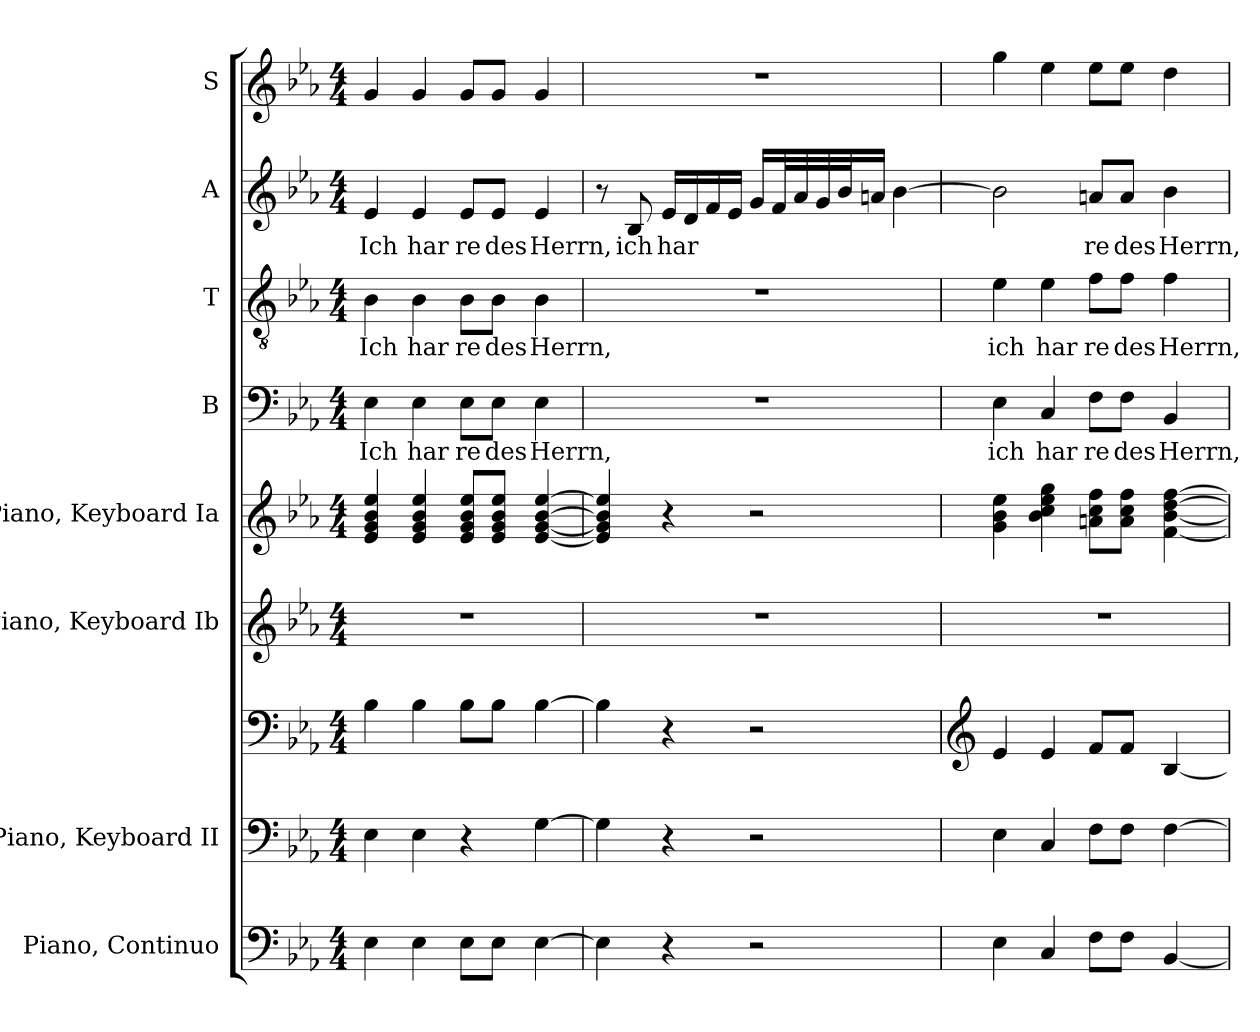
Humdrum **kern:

**kern	**kern	**kern	**text	**kern	**kern	**kern	**text	**kern	**text	**kern	**text	**kern
*part8	*part7	*part7	*part7	*part6	*part5	*part4	*part4	*part3	*part3	*part2	*part2	*part1
*staff9	*staff8	*staff7	*staff7	*staff6	*staff5	*staff4	*staff4	*staff3	*staff3	*staff2	*staff2	*staff1
*I"Piano, Continuo	*I"Piano, Keyboard II	*	*	*I"Piano, Keyboard Ib	*I"Piano, Keyboard Ia	*I"B	*	*I"T	*	*I"A	*	*I"S
*I'Pia.	*I'Pia.	*	*	*I'Pia.	*I'Pia.	*I'B	*	*I'T	*	*I'A	*	*I'S
*clefF4	*clefF4	*clefF4	*	*clefG2	*clefG2	*clefF4	*	*clefGv2	*	*clefG2	*	*clefG2
*k[b-e-a-]	*k[b-e-a-]	*k[b-e-a-]	*	*k[b-e-a-]	*k[b-e-a-]	*k[b-e-a-]	*	*k[b-e-a-]	*	*k[b-e-a-]	*	*k[b-e-a-]
*M4/4	*M4/4	*M4/4	*	*M4/4	*M4/4	*M4/4	*	*M4/4	*	*M4/4	*	*M4/4
*MM50	*MM50	*MM50	*	*MM50	*MM50	*MM50	*	*MM50	*	*MM50	*	*MM50
=1	=1	=1	=1	=1	=1	=1	=1	=1	=1	=1	=1	=1
4E-\	4E-\	4B-\	.	1r	4e-/ 4g/ 4b-/ 4ee-/	4E-\	Ich	4B-\	Ich	4e-/	Ich	4g/
4E-\	4E-\	4B-\	.	.	4e-/ 4g/ 4b-/ 4ee-/	4E-\	har	4B-\	har	4e-/	har	4g/
8E-\L	4r	8B-\L	.	.	8e-/ 8g/ 8b-/ 8ee-/L	8E-\L	re	8B-\L	re	8e-/L	re	8g/L
8E-\J	.	8B-\J	.	.	8e-/ 8g/ 8b-/ 8ee-/J	8E-\J	des	8B-\J	des	8e-/J	des	8g/J
[4E-\	[4G\	[4B-\	.	.	[4e-/ [4g/ [4b-/ [4ee-/	4E-\	Herrn,	4B-\	Herrn,	4e-/	Herrn,	4g/
=2	=2	=2	=2	=2	=2	=2	=2	=2	=2	=2	=2	=2
4E-\]	4G\]	4B-\]	.	1r	4e-/] 4g/] 4b-/] 4ee-/]	1r	.	1r	.	8r	.	1r
.	.	.	.	.	.	.	.	.	.	8B-/	ich	.
4r	4r	4r	.	.	4r	.	.	.	.	16e-/LL	har	.
.	.	.	.	.	.	.	.	.	.	16d/	.	.
.	.	.	.	.	.	.	.	.	.	16f/	.	.
.	.	.	.	.	.	.	.	.	.	16e-/JJ	.	.
2r	2r	2r	.	.	2r	.	.	.	.	16g/LL	.	.
.	.	.	.	.	.	.	.	.	.	32f/L	.	.
.	.	.	.	.	.	.	.	.	.	32a-/	.	.
.	.	.	.	.	.	.	.	.	.	32g/	.	.
.	.	.	.	.	.	.	.	.	.	32b-/J	.	.
.	.	.	.	.	.	.	.	.	.	16an/JJ	.	.
.	.	.	.	.	.	.	.	.	.	[4b-\	.	.
=3	=3	=3	=3	=3	=3	=3	=3	=3	=3	=3	=3	=3
*	*	*clefG2	*	*	*	*	*	*	*	*	*	*
4E-\	4E-\	4e-/	.	1r	4g\ 4b-\ 4ee-\	4E-\	ich	4e-\	ich	2b-\]	.	4gg\
4C/	4C/	4e-/	.	.	4b-\ 4cc\ 4ee-\ 4gg\	4C/	har	4e-\	har	.	.	4ee-\
8F\L	8F\L	8f/L	.	.	8an\ 8cc\ 8ff\L	8F\L	re	8f\L	re	8an/L	re	8ee-\L
8F\J	8F\J	8f/J	.	.	8a\ 8cc\ 8ff\J	8F\J	des	8f\J	des	8a/J	des	8ee-\J
[4BB-/	[4F\	[4B-/	.	.	[4f\ [4b-\ [4dd\ [4ff\	4BB-/	Herrn,	4f\	Herrn,	4b-\	Herrn,	4dd\
=	=	=	=	=	=	=	=	=	=	=	=	=
*-	*-	*-	*-	*-	*-	*-	*-	*-	*-	*-	*-	*-
